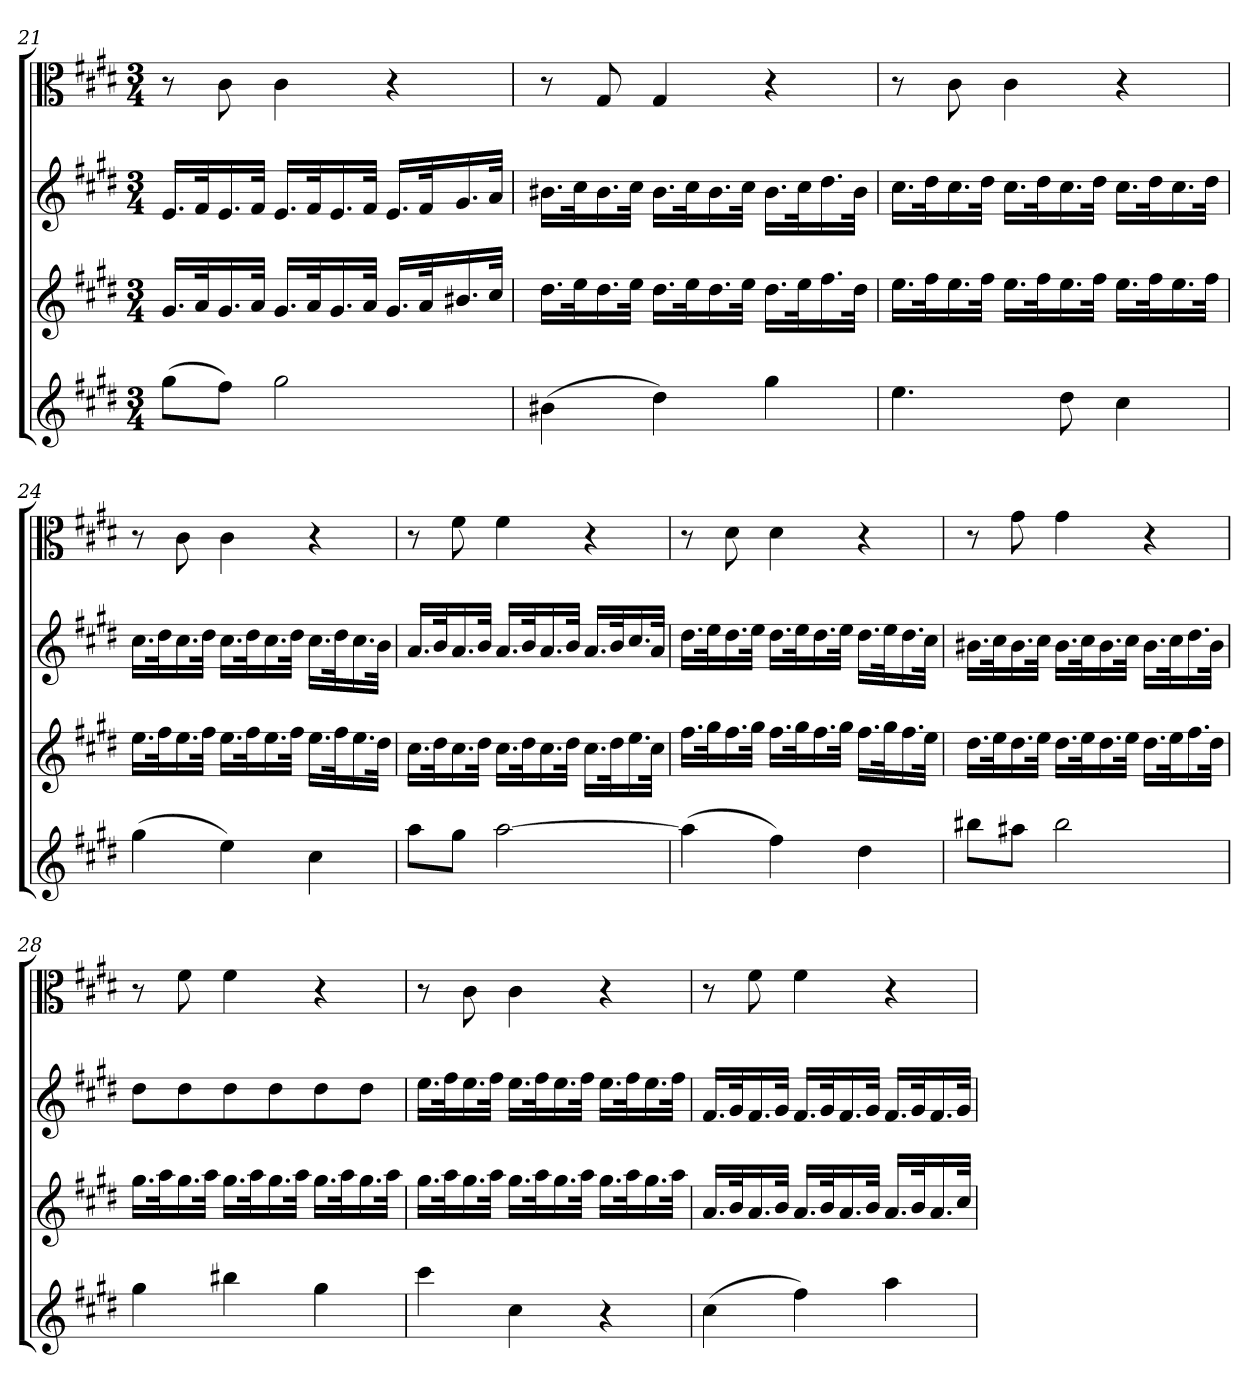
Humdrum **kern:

**kern	**kern	**kern	**kern
*part4	*part3	*part2	*part1
*staff4	*staff3	*staff2	*staff1
*clefG2	*clefG2	*clefG2	*clefC3
*k[f#c#g#d#]	*k[f#c#g#d#]	*k[f#c#g#d#]	*k[f#c#g#d#]
*c#:	*c#:	*c#:	*c#:
*M3/4	*M3/4	*M3/4	*M3/4
=21	=21	=21	=21
(8gg#\L	16.g#/LL	16.e/LL	8r
.	32a/K	32f#/K	.
8ff#\J)	16.g#/	16.e/	8c#\
.	32a/JJk	32f#/JJk	.
2gg#\	16.g#/LL	16.e/LL	4c#\
.	32a/K	32f#/K	.
.	16.g#/	16.e/	.
.	32a/JJk	32f#/JJk	.
.	16.g#/LL	16.e/LL	4r
.	32a/K	32f#/K	.
.	16.b#X/	16.g#/	.
.	32cc#/JJk	32a/JJk	.
=22	=22	=22	=22
(4b#X\	16.dd#\LL	16.b#X\LL	8r
.	32ee\K	32cc#\K	.
.	16.dd#\	16.b#\	8G#/
.	32ee\JJk	32cc#\JJk	.
4dd#\)	16.dd#\LL	16.b#\LL	4G#/
.	32ee\K	32cc#\K	.
.	16.dd#\	16.b#\	.
.	32ee\JJk	32cc#\JJk	.
4gg#\	16.dd#\LL	16.b#\LL	4r
.	32ee\K	32cc#\K	.
.	16.ff#\	16.dd#\	.
.	32dd#\JJk	32b#\JJk	.
=23	=23	=23	=23
4.ee\	16.ee\LL	16.cc#\LL	8r
.	32ff#\K	32dd#\K	.
.	16.ee\	16.cc#\	8c#\
.	32ff#\JJk	32dd#\JJk	.
.	16.ee\LL	16.cc#\LL	4c#\
.	32ff#\K	32dd#\K	.
8dd#\	16.ee\	16.cc#\	.
.	32ff#\JJk	32dd#\JJk	.
4cc#\	16.ee\LL	16.cc#\LL	4r
.	32ff#\K	32dd#\K	.
.	16.ee\	16.cc#\	.
.	32ff#\JJk	32dd#\JJk	.
=24	=24	=24	=24
(4gg#\	16.ee\LL	16.cc#\LL	8r
.	32ff#\K	32dd#\K	.
.	16.ee\	16.cc#\	8c#\
.	32ff#\JJk	32dd#\JJk	.
4ee\)	16.ee\LL	16.cc#\LL	4c#\
.	32ff#\K	32dd#\K	.
.	16.ee\	16.cc#\	.
.	32ff#\JJk	32dd#\JJk	.
4cc#\	16.ee\LL	16.cc#\LL	4r
.	32ff#\K	32dd#\K	.
.	16.ee\	16.cc#\	.
.	32dd#\JJk	32b\JJk	.
=25	=25	=25	=25
8aa\L	16.cc#\LL	16.a/LL	8r
.	32dd#\K	32b/K	.
8gg#\J	16.cc#\	16.a/	8f#\
.	32dd#\JJk	32b/JJk	.
[2aa\	16.cc#\LL	16.a/LL	4f#\
.	32dd#\K	32b/K	.
.	16.cc#\	16.a/	.
.	32dd#\JJk	32b/JJk	.
.	16.cc#\LL	16.a/LL	4r
.	32dd#\K	32b/K	.
.	16.ee\	16.cc#/	.
.	32cc#\JJk	32a/JJk	.
=26	=26	=26	=26
(4aa\]	16.ff#\LL	16.dd#\LL	8r
.	32gg#\K	32ee\K	.
.	16.ff#\	16.dd#\	8d#\
.	32gg#\JJk	32ee\JJk	.
4ff#\)	16.ff#\LL	16.dd#\LL	4d#\
.	32gg#\K	32ee\K	.
.	16.ff#\	16.dd#\	.
.	32gg#\JJk	32ee\JJk	.
4dd#\	16.ff#\LL	16.dd#\LL	4r
.	32gg#\K	32ee\K	.
.	16.ff#\	16.dd#\	.
.	32ee\JJk	32cc#\JJk	.
=27	=27	=27	=27
8bb#X\L	16.dd#\LL	16.b#X\LL	8r
.	32ee\K	32cc#\K	.
8aa#X\J	16.dd#\	16.b#\	8g#\
.	32ee\JJk	32cc#\JJk	.
2bb#\	16.dd#\LL	16.b#\LL	4g#\
.	32ee\K	32cc#\K	.
.	16.dd#\	16.b#\	.
.	32ee\JJk	32cc#\JJk	.
.	16.dd#\LL	16.b#\LL	4r
.	32ee\K	32cc#\K	.
.	16.ff#\	16.dd#\	.
.	32dd#\JJk	32b#\JJk	.
=28	=28	=28	=28
4gg#\	16.gg#\LL	8dd#\L	8r
.	32aa\K	.	.
.	16.gg#\	8dd#\	8f#\
.	32aa\JJk	.	.
4bb#X\	16.gg#\LL	8dd#\	4f#\
.	32aa\K	.	.
.	16.gg#\	8dd#\	.
.	32aa\JJk	.	.
4gg#\	16.gg#\LL	8dd#\	4r
.	32aa\K	.	.
.	16.gg#\	8dd#\J	.
.	32aa\JJk	.	.
=29	=29	=29	=29
4ccc#\	16.gg#\LL	16.ee\LL	8r
.	32aa\K	32ff#\K	.
.	16.gg#\	16.ee\	8c#\
.	32aa\JJk	32ff#\JJk	.
4cc#\	16.gg#\LL	16.ee\LL	4c#\
.	32aa\K	32ff#\K	.
.	16.gg#\	16.ee\	.
.	32aa\JJk	32ff#\JJk	.
4r	16.gg#\LL	16.ee\LL	4r
.	32aa\K	32ff#\K	.
.	16.gg#\	16.ee\	.
.	32aa\JJk	32ff#\JJk	.
=30	=30	=30	=30
(4cc#\	16.a/LL	16.f#/LL	8r
.	32b/K	32g#/K	.
.	16.a/	16.f#/	8f#\
.	32b/JJk	32g#/JJk	.
4ff#\)	16.a/LL	16.f#/LL	4f#\
.	32b/K	32g#/K	.
.	16.a/	16.f#/	.
.	32b/JJk	32g#/JJk	.
4aa\	16.a/LL	16.f#/LL	4r
.	32b/K	32g#/K	.
.	16.a/	16.f#/	.
.	32cc#/JJk	32g#/JJk	.
=	=	=	=
*-	*-	*-	*-
